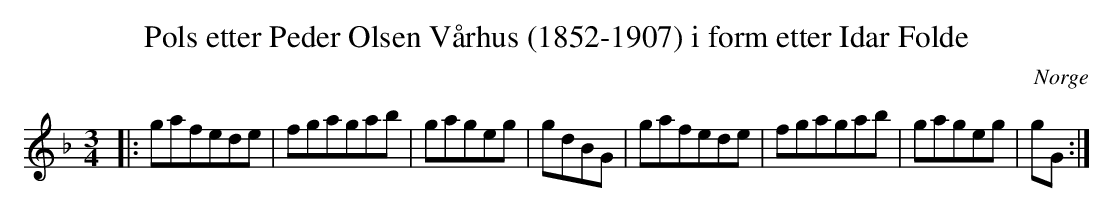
X:1
T:Pols etter Peder Olsen Vårhus (1852-1907) i form etter Idar Folde
O:Norge
M:3/4
L:1/8
K:F
|: gafede | fgagab | gageg | gdBG | gafede | fgagab | gageg | gG :|
